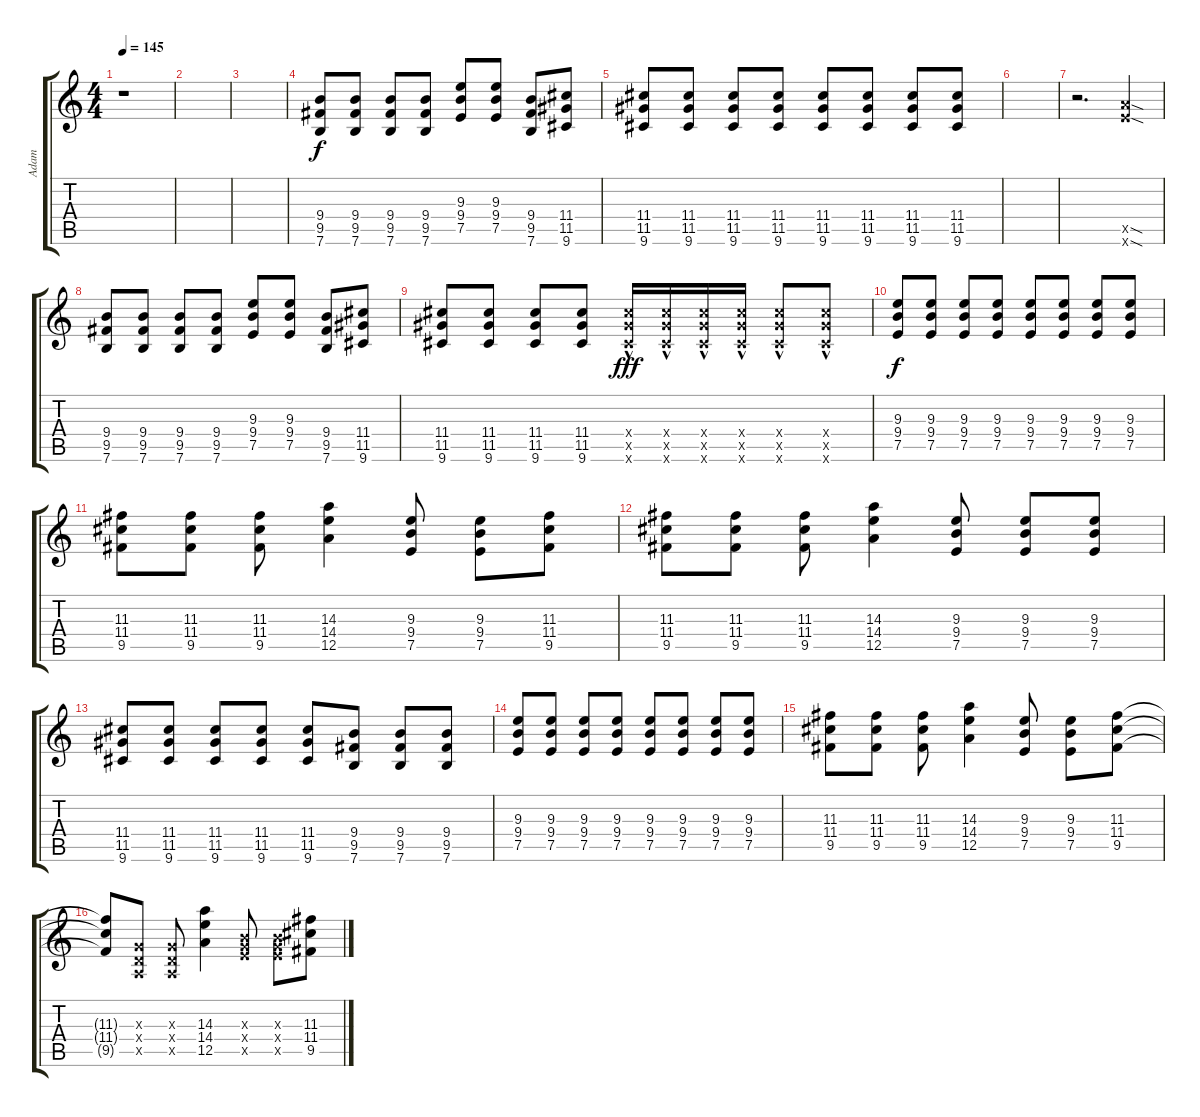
\track ("Adam" "Adam") {instrument distortionguitar}
\staff {score tabs}
\tuning (E4 B3 G3 D3 A2 E2) {hide}
\ts (4 4)
\tempo 145
\clef g2
\ks c
r.1{dy f balance 8} |
|
|
(9.4 9.5 7.6).8 (9.4 9.5 7.6).8 (9.4 9.5 7.6).8 (9.4 9.5 7.6).8 (9.3 9.4 7.5).8 (9.3 9.4 7.5).8 (9.4 9.5 7.6).8 (11.4 11.5 9.6).8 |
(11.4 11.5 9.6).8 (11.4 11.5 9.6).8 (11.4 11.5 9.6).8 (11.4 11.5 9.6).8 (11.4 11.5 9.6).8 (11.4 11.5 9.6).8 (11.4 11.5 9.6).8 (11.4 11.5 9.6).8 |
|
r.2{d} (12.5{sod x} 12.6{sod x}).4 |
(9.4 9.5 7.6).8 (9.4 9.5 7.6).8 (9.4 9.5 7.6).8 (9.4 9.5 7.6).8 (9.3 9.4 7.5).8 (9.3 9.4 7.5).8 (9.4 9.5 7.6).8 (11.4 11.5 9.6).8 |
(11.4 11.5 9.6).8 (11.4 11.5 9.6).8 (11.4 11.5 9.6).8 (11.4 11.5 9.6).8 (11.4{hac x} 11.5{hac x} 9.6{hac x}).16{dy fff} (11.4{hac x} 11.5{hac x} 9.6{hac x}).16 (11.4{hac x} 11.5{hac x} 9.6{hac x}).16 (11.4{hac x} 11.5{hac x} 9.6{hac x}).16 (11.4{hac x} 11.5{hac x} 9.6{hac x}).8 (11.4{hac x} 11.5{hac x} 9.6{hac x}).8 |
(9.3 9.4 7.5).8{dy f} (9.3 9.4 7.5).8 (9.3 9.4 7.5).8 (9.3 9.4 7.5).8 (9.3 9.4 7.5).8 (9.3 9.4 7.5).8 (9.3 9.4 7.5).8 (9.3 9.4 7.5).8 |
(11.3 11.4 9.5).8 (11.3 11.4 9.5).8 (11.3 11.4 9.5).8 (14.3 14.4 12.5).4 (9.3 9.4 7.5).8 (9.3 9.4 7.5).8 (11.3 11.4 9.5).8 |
(11.3 11.4 9.5).8 (11.3 11.4 9.5).8 (11.3 11.4 9.5).8 (14.3 14.4 12.5).4 (9.3 9.4 7.5).8 (9.3 9.4 7.5).8 (9.3 9.4 7.5).8 |
(11.4 11.5 9.6).8 (11.4 11.5 9.6).8 (11.4 11.5 9.6).8 (11.4 11.5 9.6).8 (11.4 11.5 9.6).8 (9.4 9.5 7.6).8 (9.4 9.5 7.6).8 (9.4 9.5 7.6).8 |
(9.3 9.4 7.5).8 (9.3 9.4 7.5).8 (9.3 9.4 7.5).8 (9.3 9.4 7.5).8 (9.3 9.4 7.5).8 (9.3 9.4 7.5).8 (9.3 9.4 7.5).8 (9.3 9.4 7.5).8 |
(11.3 11.4 9.5).8 (11.3 11.4 9.5).8 (11.3 11.4 9.5).8 (14.3 14.4 12.5).4 (9.3 9.4 7.5).8 (9.3 9.4 7.5).8 (11.3 11.4 9.5).8 |
(11.3{t} 11.4{t} 9.5{t}).8 (0.3{x} 0.4{x} 0.5{x}).8 (0.3{x} 0.4{x} 0.5{x}).8 (14.3 14.4 12.5).4 (0.3{x} 9.4{x} 7.5{x}).8 (0.3{x} 9.4{x} 7.5{x}).8 (11.3 11.4 9.5).8
